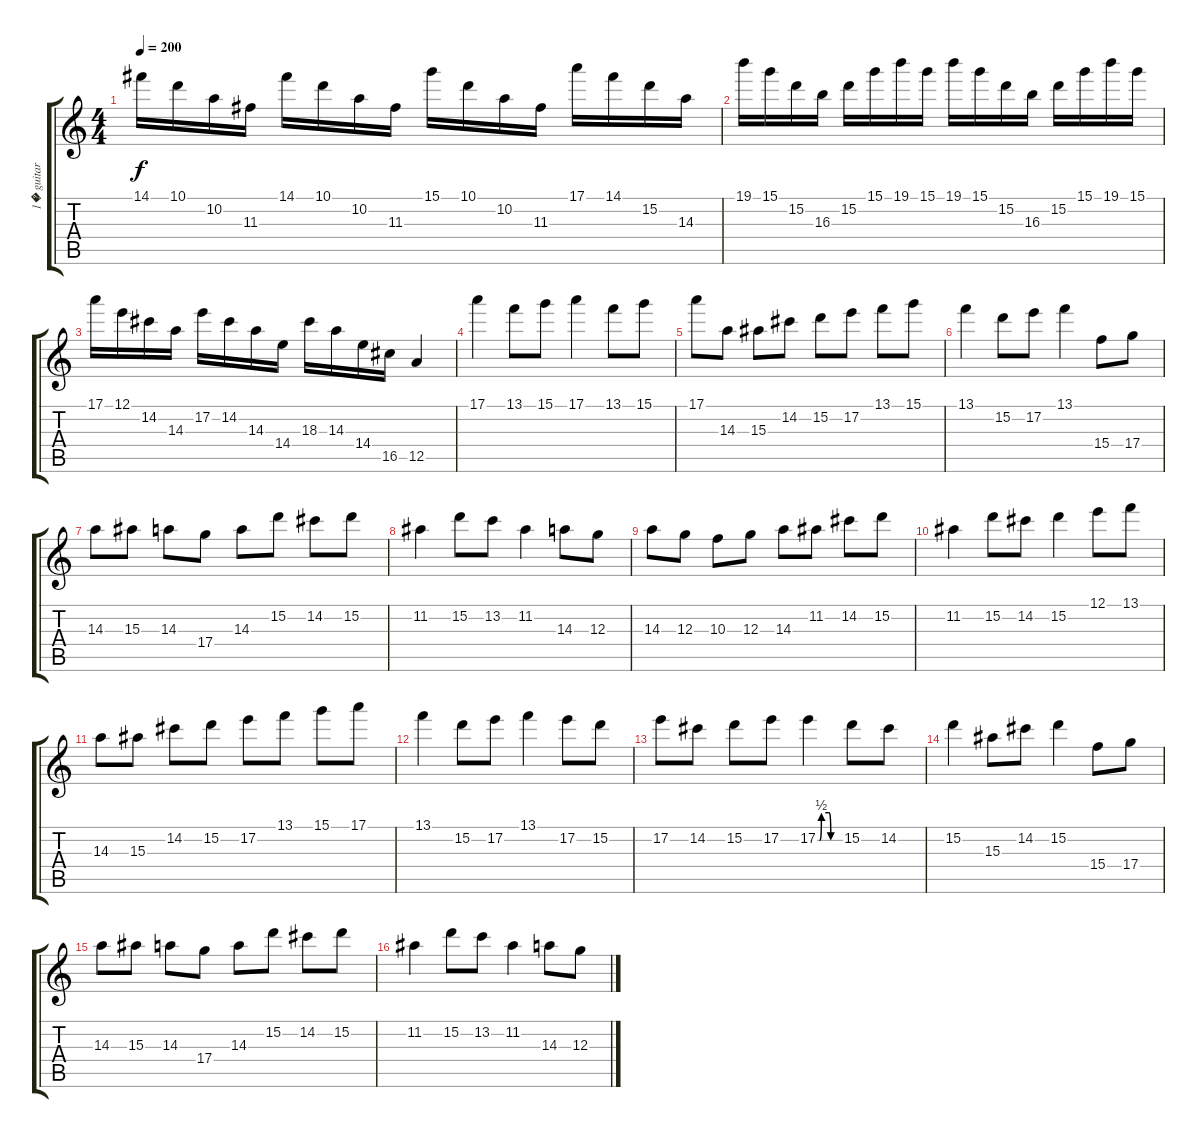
\track ("1� guitar" "1� guitar") {instrument distortionguitar}
\staff {score tabs}
\tuning (E4 B3 G3 D3 A2 E2) {hide}
\ts (4 4)
\tempo 200
\clef g2
\ks c
14.1.16{dy f} 10.1.16 10.2.16 11.3.16 14.1.16 10.1.16 10.2.16 11.3.16 15.1.16 10.1.16 10.2.16 11.3.16 17.1.16 14.1.16 15.2.16 14.3.16 |
19.1.16 15.1.16 15.2.16 16.3.16 15.2.16 15.1.16 19.1.16 15.1.16 19.1.16 15.1.16 15.2.16 16.3.16 15.2.16 15.1.16 19.1.16 15.1.16 |
17.1.16 12.1.16 14.2.16 14.3.16 17.2.16 14.2.16 14.3.16 14.4.16 18.3.16 14.3.16 14.4.16 16.5.16 12.5.4 |
17.1.4 13.1.8 15.1.8 17.1.4 13.1.8 15.1.8 |
17.1.8 14.3.8 15.3.8 14.2.8 15.2.8 17.2.8 13.1.8 15.1.8 |
13.1.4 15.2.8 17.2.8 13.1.4 15.4.8 17.4.8 |
14.3.8 15.3.8 14.3.8 17.4.8 14.3.8 15.2.8 14.2.8 15.2.8 |
11.2.4 15.2.8 13.2.8 11.2.4 14.3.8 12.3.8 |
14.3.8 12.3.8 10.3.8 12.3.8 14.3.8 11.2.8 14.2.8 15.2.8 |
11.2.4 15.2.8 14.2.8 15.2.4 12.1.8 13.1.8 |
14.3.8 15.3.8 14.2.8 15.2.8 17.2.8 13.1.8 15.1.8 17.1.8 |
13.1.4 15.2.8 17.2.8 13.1.4 17.2.8 15.2.8 |
17.2.8 14.2.8 15.2.8 17.2.8 17.2{be (custom 0 0 5 0 10 2 30 2 35 0 60 0)}.4 15.2.8 14.2.8 |
15.2.4 15.3.8 14.2.8 15.2.4 15.4.8 17.4.8 |
14.3.8 15.3.8 14.3.8 17.4.8 14.3.8 15.2.8 14.2.8 15.2.8 |
11.2.4 15.2.8 13.2.8 11.2.4 14.3.8 12.3.8
